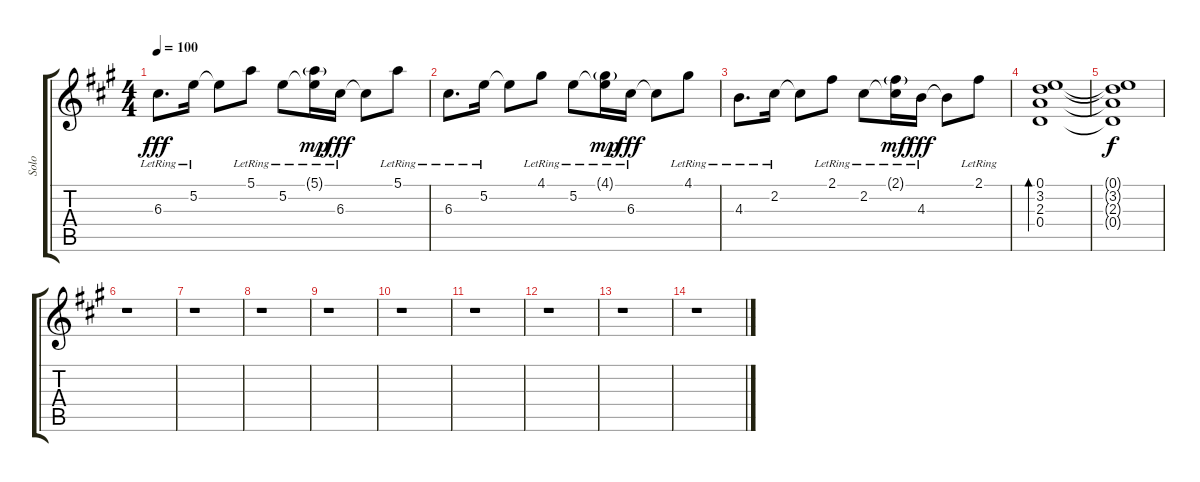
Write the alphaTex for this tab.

\track ("Solo" "Solo") {instrument overdrivenguitar}
\staff {score tabs}
\tuning (E4 B3 G3 D3 A2 E2) {hide}
\ts (4 4)
\tempo 100
\clef g2
\ks a
6.3{lr}.8{d dy fff} 5.2{lr}.16 5.2{t}.8 5.1{lr}.8 5.2{lr}.8 (5.1{g lr} 5.2{t}).16{dy mp} 6.3{lr}.16{dy fff} 6.3{t}.8 5.1{lr}.8 |
6.3{lr}.8{d} 5.2{lr}.16 5.2{t}.8 4.1{lr}.8 5.2{lr}.8 (4.1{g lr} 5.2{t}).16{dy mp} 6.3{lr}.16{dy fff} 6.3{t}.8 4.1{lr}.8 |
4.3{lr}.8{d} 2.2{lr}.16 2.2{t}.8 2.1{lr}.8 2.2{lr}.8 (2.1{g lr} 2.2{t}).16{dy mf} 4.3{lr}.16{dy fff} 4.3{t}.8 2.1{lr}.8 |
(0.1 3.2 2.3 0.4).1{bd 480} |
(0.1{t} 3.2{t} 2.3{t} 0.4{t}).1{dy f} |
r.1 |
r.1 |
r.1 |
r.1 |
r.1 |
r.1 |
r.1 |
r.1 |
r.1
